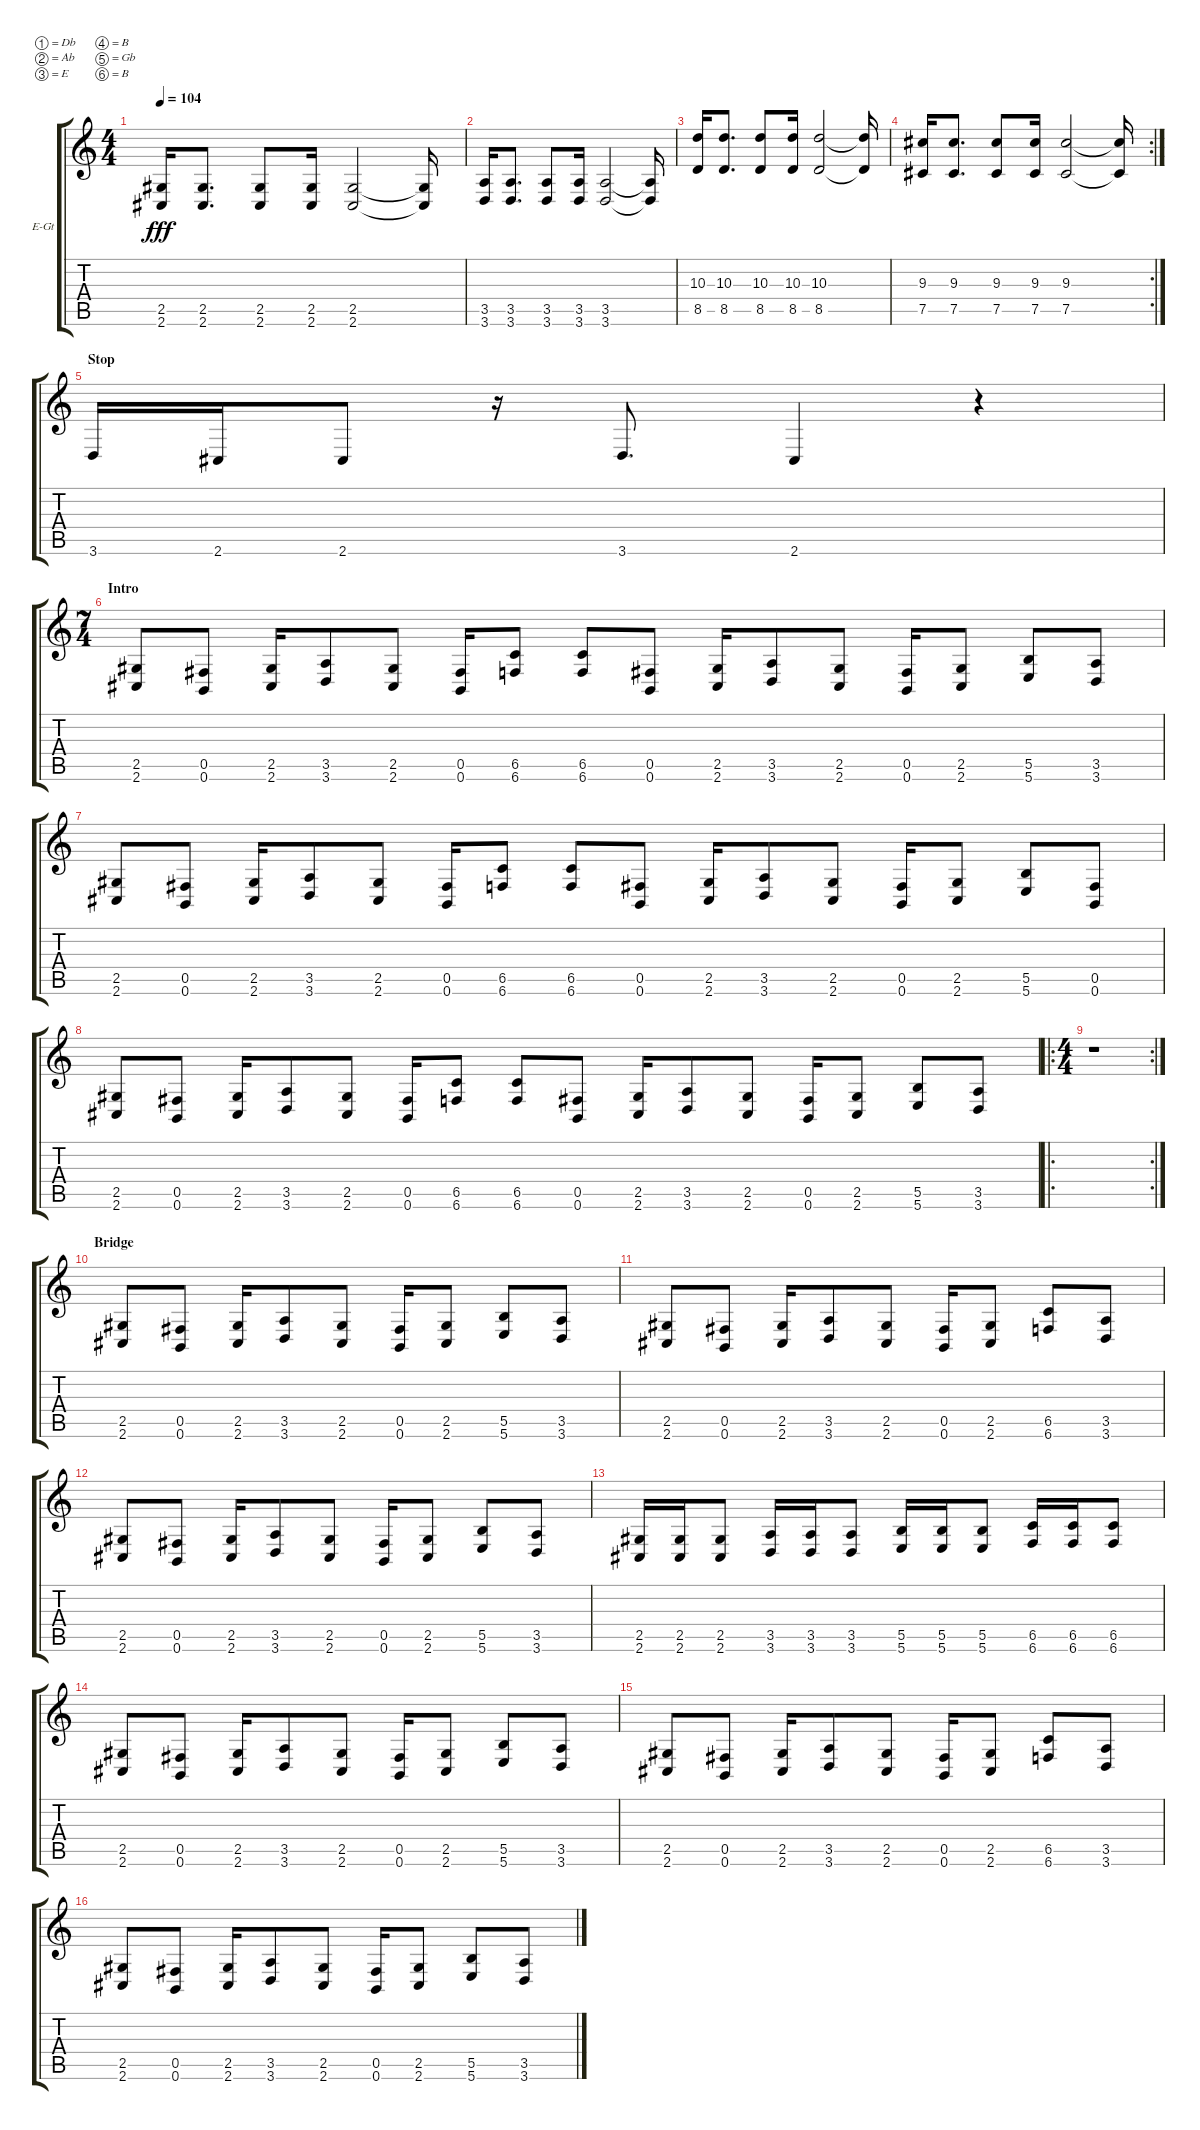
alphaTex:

\defaultSystemsLayout 4
\bracketExtendMode groupsimilarinstruments
\firstSystemTrackNameOrientation horizontal
\otherSystemsTrackNameOrientation horizontal
\track ("Guitar 2" "E-Gt") {instrument distortionguitar}
\staff {score tabs}
\tuning (Db4 Ab3 E3 B2 Gb2 B1)
\ts (4 4)
\tempo 104
\clef g2
\ks c
(2.6 2.5).16{dy fff} (2.6 2.5).8{d} (2.5 2.6).8 (2.5 2.6).16 (2.5 2.6).2 (2.6{t} 2.5{t}).16 |
(3.6 3.5).16 (3.6 3.5).8{d} (3.5 3.6).8 (3.5 3.6).16 (3.5 3.6).2 (3.6{t} 3.5{t}).16 |
(10.3 8.5).16 (8.5 10.3).8{d} (8.5 10.3).8 (8.5 10.3).16 (8.5 10.3).2 (8.5{t} 10.3{t}).16 |
\rc 2
(9.3 7.5).16 (7.5 9.3).8{d} (7.5 9.3).8 (7.5 9.3).16 (7.5 9.3).2 (7.5{t} 9.3{t}).16 |
\section ("" "Stop")
3.6.16 2.6.16 2.6.8 r.16 3.6.8{d} 2.6.4 r.4 |
\ts (7 4)
\section ("" "Intro")
(2.6 2.5).8 (0.5 0.6).8 (2.6 2.5).16 (3.6 3.5).8 (2.5 2.6).8 (0.6 0.5).16 (6.5 6.6).8 (6.6 6.5).8 (0.6 0.5).8 (2.5 2.6).16 (3.5 3.6).8 (2.6 2.5).8 (0.5 0.6).16 (2.6 2.5).8 (5.6 5.5).8 (3.6 3.5).8 |
(2.6 2.5).8 (0.5 0.6).8 (2.6 2.5).16 (3.6 3.5).8 (2.5 2.6).8 (0.6 0.5).16 (6.5 6.6).8 (6.6 6.5).8 (0.6 0.5).8 (2.5 2.6).16 (3.5 3.6).8 (2.6 2.5).8 (0.5 0.6).16 (2.6 2.5).8 (5.6 5.5).8 (0.6 0.5).8 |
(2.6 2.5).8 (0.5 0.6).8 (2.6 2.5).16 (3.6 3.5).8 (2.5 2.6).8 (0.6 0.5).16 (6.5 6.6).8 (6.6 6.5).8 (0.6 0.5).8 (2.5 2.6).16 (3.5 3.6).8 (2.6 2.5).8 (0.5 0.6).16 (2.6 2.5).8 (5.6 5.5).8 (3.6 3.5).8 |
\ro
\rc 2
\ts (4 4)
r.1 |
\section ("" "Bridge")
(2.6 2.5).8 (0.5 0.6).8 (2.6 2.5).16 (3.6 3.5).8 (2.5 2.6).8 (0.6 0.5).16 (2.5 2.6).8 (5.6 5.5).8 (3.6 3.5).8 |
(2.6 2.5).8 (0.5 0.6).8 (2.6 2.5).16 (3.6 3.5).8 (2.5 2.6).8 (0.6 0.5).16 (2.5 2.6).8 (6.6 6.5).8 (3.6 3.5).8 |
(2.6 2.5).8 (0.5 0.6).8 (2.6 2.5).16 (3.6 3.5).8 (2.5 2.6).8 (0.6 0.5).16 (2.5 2.6).8 (5.6 5.5).8 (3.6 3.5).8 |
(2.6 2.5).16 (2.5 2.6).16 (2.6 2.5).8 (3.6 3.5).16 (3.5 3.6).16 (3.5 3.6).8 (5.6 5.5).16 (5.5 5.6).16 (5.6 5.5).8 (6.6 6.5).16 (6.6 6.5).16 (6.6 6.5).8 |
(2.6 2.5).8 (0.5 0.6).8 (2.6 2.5).16 (3.6 3.5).8 (2.5 2.6).8 (0.6 0.5).16 (2.5 2.6).8 (5.6 5.5).8 (3.6 3.5).8 |
(2.6 2.5).8 (0.5 0.6).8 (2.6 2.5).16 (3.6 3.5).8 (2.5 2.6).8 (0.6 0.5).16 (2.5 2.6).8 (6.6 6.5).8 (3.6 3.5).8 |
(2.6 2.5).8 (0.5 0.6).8 (2.6 2.5).16 (3.6 3.5).8 (2.5 2.6).8 (0.6 0.5).16 (2.5 2.6).8 (5.6 5.5).8 (3.6 3.5).8
